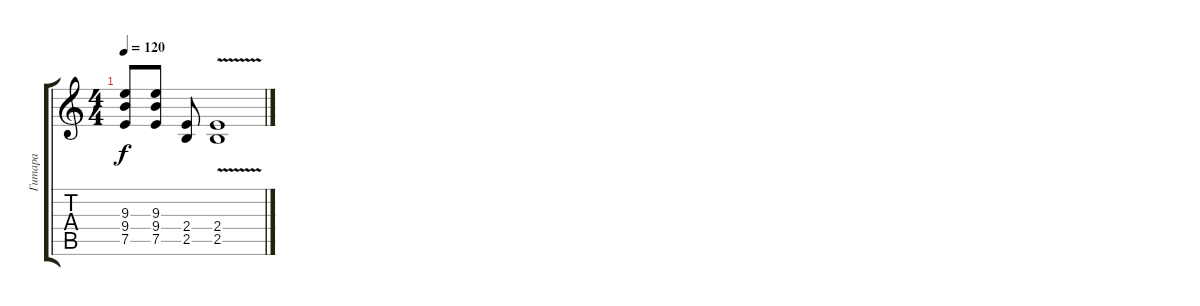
\track ("Гитара" "Гитара") {instrument distortionguitar}
\staff {score tabs}
\tuning (E4 B3 G3 D3 A2 E2) {hide}
\ts (4 4)
\tempo 120
\clef g2
\ks c
(9.3 9.4 7.5).8{dy f} (9.3 9.4 7.5).8 (2.4 2.5).8 (2.4{v} 2.5).1
